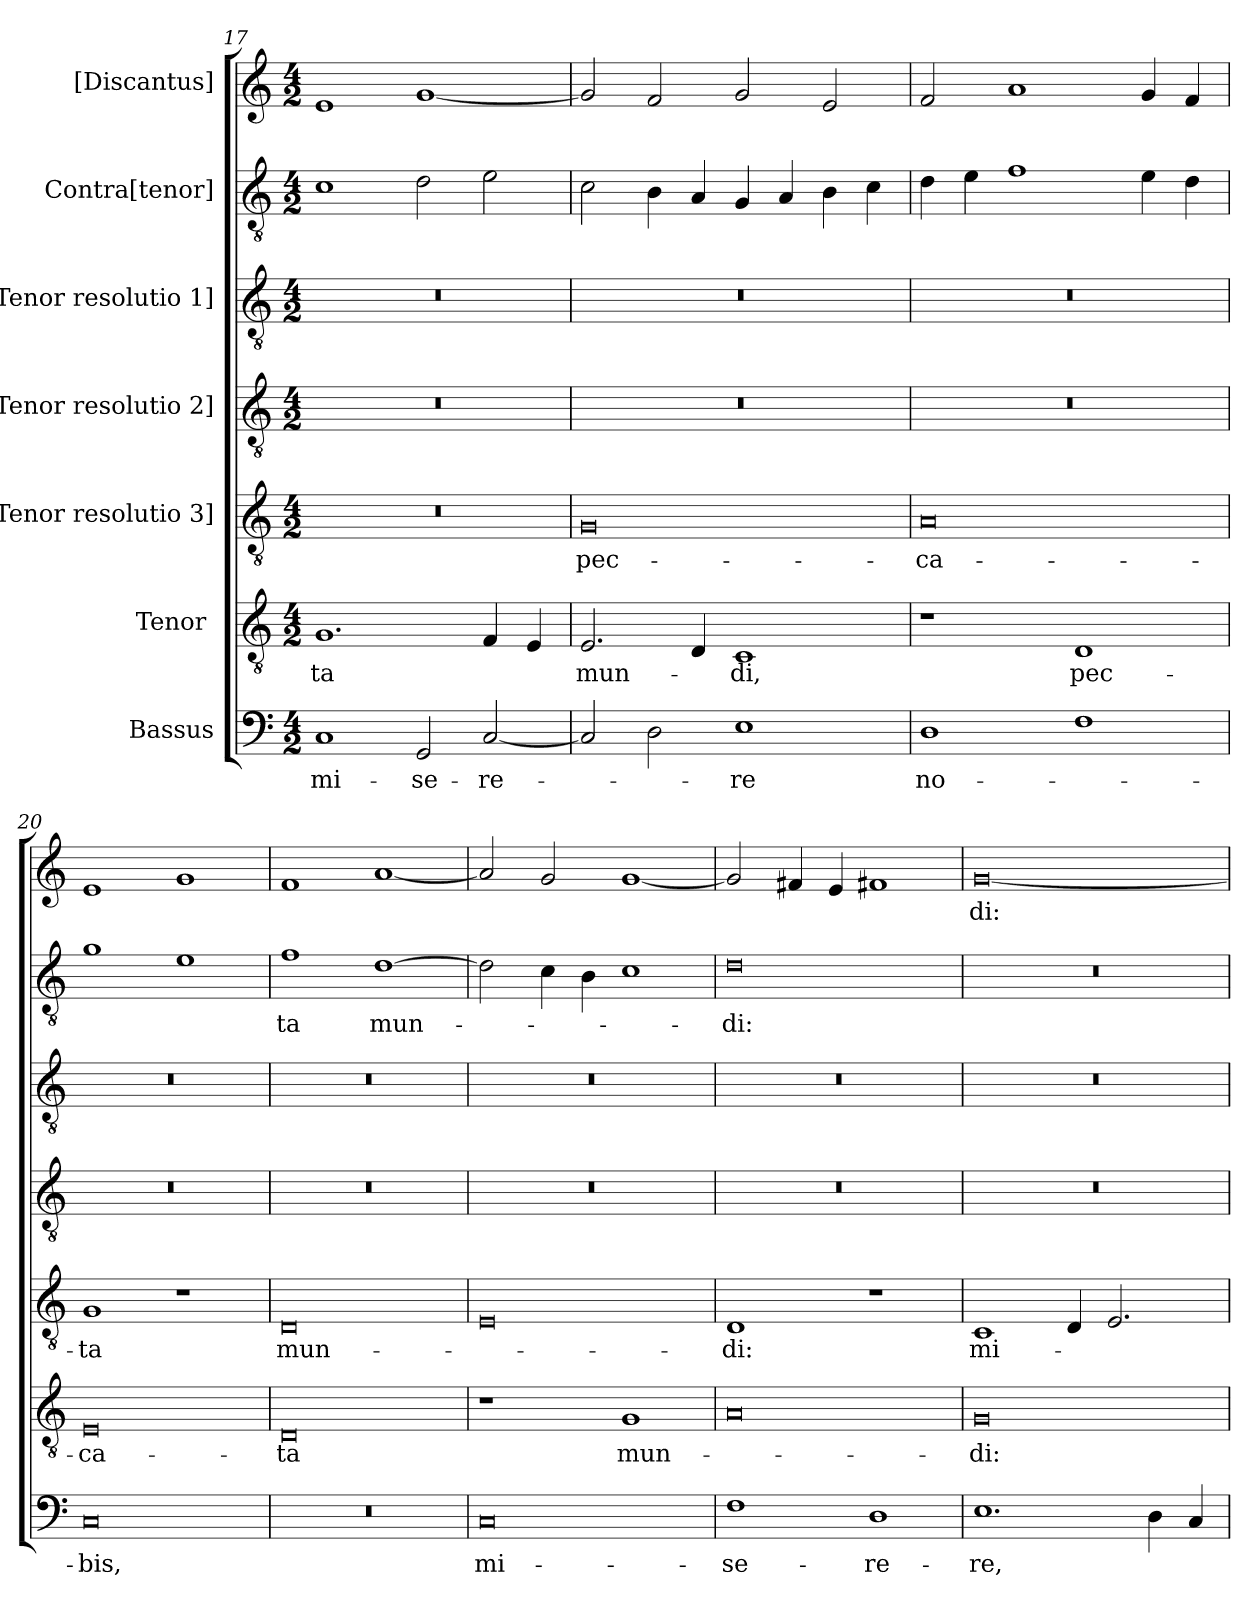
**kern	**text	**kern	**text	**kern	**text	**kern	**kern	**kern	**text	**kern	**text
*part7	*part7	*part6	*part6	*part5	*part5	*part4	*part3	*part2	*part2	*part1	*part1
*staff7	*staff7	*staff6	*staff6	*staff5	*staff5	*staff4	*staff3	*staff2	*staff2	*staff1	*staff1
*I"Bassus	*	*I"Tenor [4]	*	*I"[Tenor resolutio 3]	*	*I"[Tenor resolutio 2]	*I"[Tenor resolutio 1]	*I"Contra[tenor]	*	*I"[Discantus]	*
*clefF4	*	*clefGv2	*	*clefGv2	*	*clefGv2	*clefGv2	*clefGv2	*	*clefG2	*
*k[]	*	*k[]	*	*k[]	*	*k[]	*k[]	*k[]	*	*k[]	*
*M4/2	*	*M4/2	*	*M4/2	*	*M4/2	*M4/2	*M4/2	*	*M4/2	*
=17	=17	=17	=17	=17	=17	=17	=17	=17	=17	=17	=17
1C/	mi-	1.G/	-ta	0r	.	0r	0r	1c\	.	1e/	.
2GG/	-se-	.	.	.	.	.	.	2d\	.	[1g/	.
[2C/	-re-	4F/	.	.	.	.	.	2e\	.	.	.
.	.	4E/	.	.	.	.	.	.	.	.	.
=18	=18	=18	=18	=18	=18	=18	=18	=18	=18	=18	=18
2C/]	.	2.E/	mun-	0G/	pec-	0r	0r	2c\	.	2g/]	.
2D\	.	.	.	.	.	.	.	4B\	.	2f/	.
.	.	4D/	.	.	.	.	.	4A/	.	.	.
1E\	-re	1C/	-di,	.	.	.	.	4G/	.	2g/	.
.	.	.	.	.	.	.	.	4A/	.	.	.
.	.	.	.	.	.	.	.	4B\	.	2e/	.
.	.	.	.	.	.	.	.	4c\	.	.	.
=19	=19	=19	=19	=19	=19	=19	=19	=19	=19	=19	=19
1D\	no-	1r	.	0A/	-ca-	0r	0r	4d\	.	2f/	.
.	.	.	.	.	.	.	.	4e\	.	.	.
.	.	.	.	.	.	.	.	1f\	.	1a/	.
1F\	.	1D/	pec-	.	.	.	.	.	.	.	.
.	.	.	.	.	.	.	.	4e\	.	4g/	.
.	.	.	.	.	.	.	.	4d\	.	4f/	.
=20	=20	=20	=20	=20	=20	=20	=20	=20	=20	=20	=20
0C/	-bis,	0E/	-ca-	1G/	-ta	0r	0r	1g\	.	1e/	.
.	.	.	.	1r	.	.	.	1e\	.	1g/	.
=21	=21	=21	=21	=21	=21	=21	=21	=21	=21	=21	=21
0r	.	0D/	-ta	0D/	mun-	0r	0r	1f\	-ta	1f/	.
.	.	.	.	.	.	.	.	[1d\	mun-	[1a/	.
=22	=22	=22	=22	=22	=22	=22	=22	=22	=22	=22	=22
0C/	mi-	1r	.	0E/	.	0r	0r	2d\]	.	2a/]	.
.	.	.	.	.	.	.	.	4c\	.	2g/	.
.	.	.	.	.	.	.	.	4B\	.	.	.
.	.	1G/	mun-	.	.	.	.	1c\	.	[1g/	.
=23	=23	=23	=23	=23	=23	=23	=23	=23	=23	=23	=23
1F\	-se-	0A/	.	1D/	-di:	0r	0r	0d\	-di:	2g/]	.
.	.	.	.	.	.	.	.	.	.	4f#X/	.
.	.	.	.	.	.	.	.	.	.	4e/	.
1D\	-re-	.	.	1r	.	.	.	.	.	1f#X/	.
=24	=24	=24	=24	=24	=24	=24	=24	=24	=24	=24	=24
1.E\	-re,	0G/	-di:	1C/	mi-	0r	0r	0r	.	[0g/	-di:
.	.	.	.	4D/	.	.	.	.	.	.	.
.	.	.	.	2.E/	.	.	.	.	.	.	.
4D\	.	.	.	.	.	.	.	.	.	.	.
4C/	.	.	.	.	.	.	.	.	.	.	.
=	=	=	=	=	=	=	=	=	=	=	=
*-	*-	*-	*-	*-	*-	*-	*-	*-	*-	*-	*-
